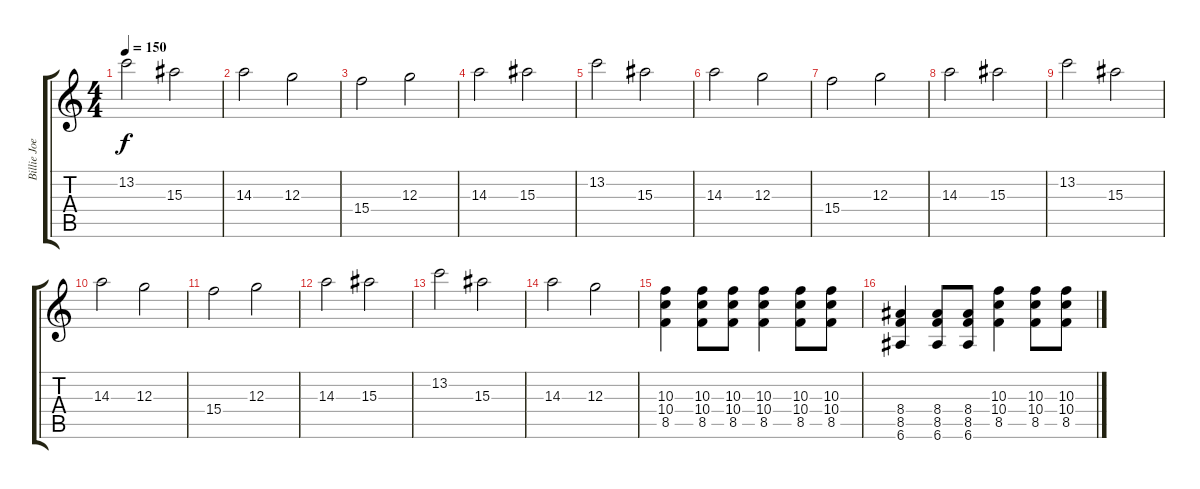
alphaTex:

\track ("Billie Joe Rhytm Guitar" "Billie Joe") {instrument distortionguitar}
\staff {score tabs}
\tuning (E4 B3 G3 D3 A2 E2) {hide}
\ts (4 4)
\tempo 150
\clef g2
\ks c
13.2.2{dy f} 15.3.2 |
14.3.2 12.3.2 |
15.4.2 12.3.2 |
14.3.2 15.3.2 |
13.2.2 15.3.2 |
14.3.2 12.3.2 |
15.4.2 12.3.2 |
14.3.2 15.3.2 |
13.2.2 15.3.2 |
14.3.2 12.3.2 |
15.4.2 12.3.2 |
14.3.2 15.3.2 |
13.2.2 15.3.2 |
14.3.2 12.3.2 |
(10.3 10.4 8.5).4 (10.3 10.4 8.5).8 (10.3 10.4 8.5).8 (10.3 10.4 8.5).4 (10.3 10.4 8.5).8 (10.3 10.4 8.5).8 |
(8.4 8.5 6.6).4 (8.4 8.5 6.6).8 (8.4 8.5 6.6).8 (10.3 10.4 8.5).4 (10.3 10.4 8.5).8 (10.3 10.4 8.5).8
